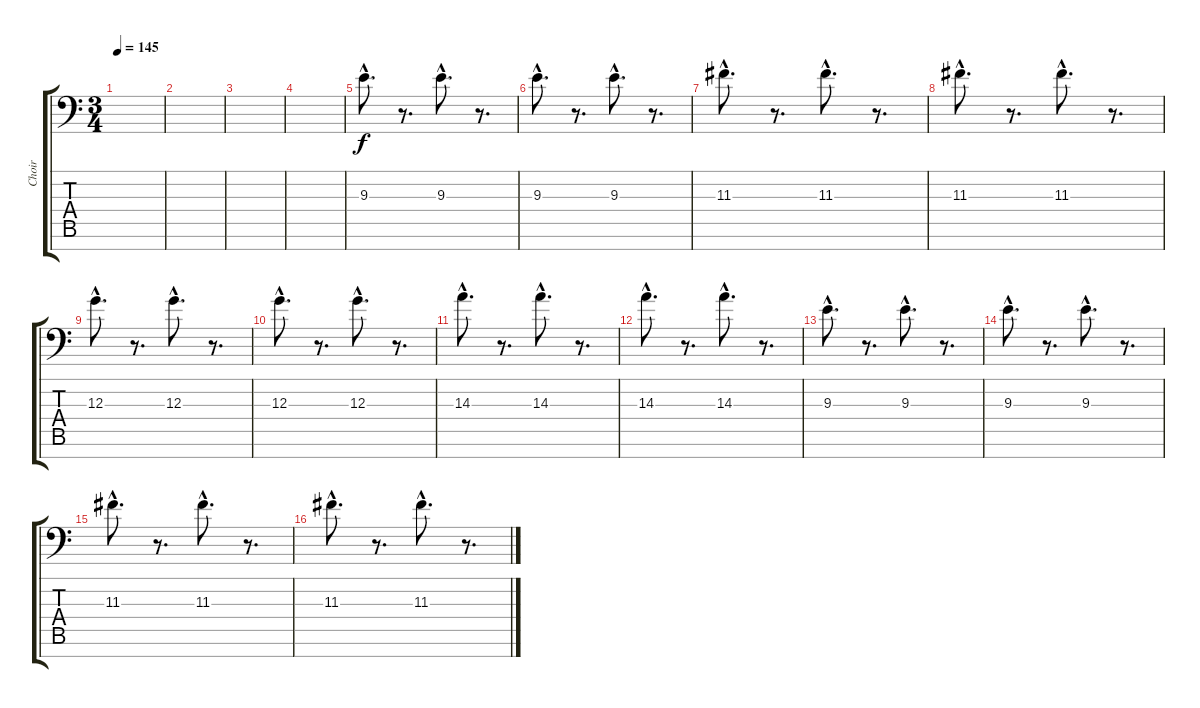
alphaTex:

\track ("Choir" "Choir") {instrument choiraahs}
\staff {score tabs}
\tuning (E4 B3 G3 D3 A2 E2 C-1) {hide}
\ts (3 4)
\tempo 145
\clef f4
\ks c
|
|
|
|
9.3{hac}.8{d} r.8{d} 9.3{hac}.8{d} r.8{d} |
9.3{hac}.8{d} r.8{d} 9.3{hac}.8{d} r.8{d} |
11.3{hac}.8{d} r.8{d} 11.3{hac}.8{d} r.8{d} |
11.3{hac}.8{d} r.8{d} 11.3{hac}.8{d} r.8{d} |
12.3{hac}.8{d} r.8{d} 12.3{hac}.8{d} r.8{d} |
12.3{hac}.8{d} r.8{d} 12.3{hac}.8{d} r.8{d} |
14.3{hac}.8{d} r.8{d} 14.3{hac}.8{d} r.8{d} |
14.3{hac}.8{d} r.8{d} 14.3{hac}.8{d} r.8{d} |
9.3{hac}.8{d} r.8{d} 9.3{hac}.8{d} r.8{d} |
9.3{hac}.8{d} r.8{d} 9.3{hac}.8{d} r.8{d} |
11.3{hac}.8{d} r.8{d} 11.3{hac}.8{d} r.8{d} |
11.3{hac}.8{d} r.8{d} 11.3{hac}.8{d} r.8{d}
